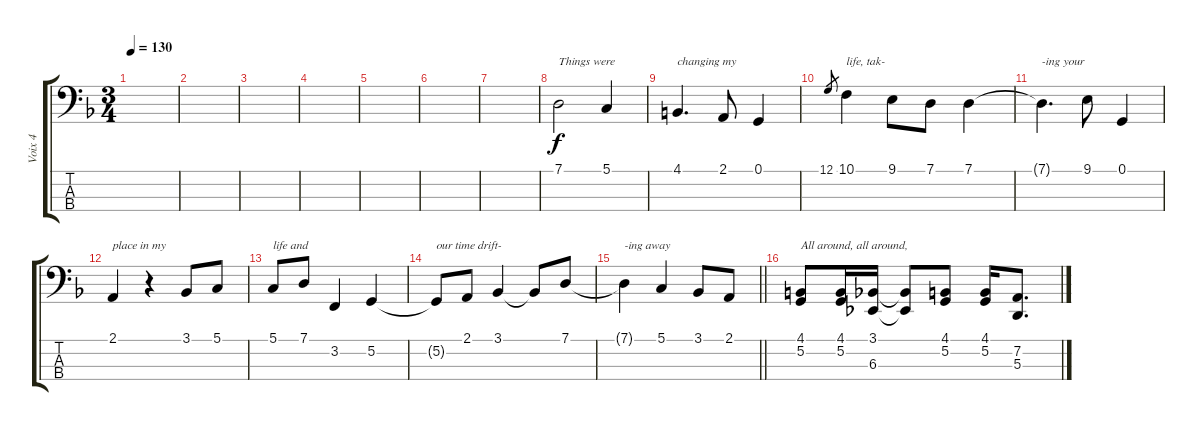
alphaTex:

\track ("Voix 4" "Voix 4") {instrument lead1square}
\staff {score tabs}
\tuning (G2 D2 A1 E1) {hide}
\ts (3 4)
\tempo 130
\clef f4
\ks dminor
|
|
|
|
|
|
|
7.1.2{txt "Things were"} 5.1.4 |
4.1.4{d txt "changing my"} 2.1.8 0.1.4 |
12.1.8{gr} 10.1.4{txt "life, tak-"} 9.1.8 7.1.8 7.1.4 |
7.1{t}.4{d txt "-ing your"} 9.1.8 0.1.4 |
2.1.4{txt "place in my"} r.4 3.1.8 5.1.8 |
5.1.8{txt "life and"} 7.1.8 3.2.4 5.2.4 |
5.2{t}.8{txt "our time drift-"} 2.1.8 3.1.4 3.1{t}.8 7.1.8 |
\barLineRight lightlight
7.1{t}.4{txt "-ing away"} 5.1.4 3.1.8 2.1.8 |
(4.1 5.2).8{txt "All around, all around, "} (4.1 5.2).16 (3.1 6.3).16 (3.1{t} 6.3{t}).8 (4.1 5.2).8 (4.1 5.2).16 (7.2 5.3).8{d}
